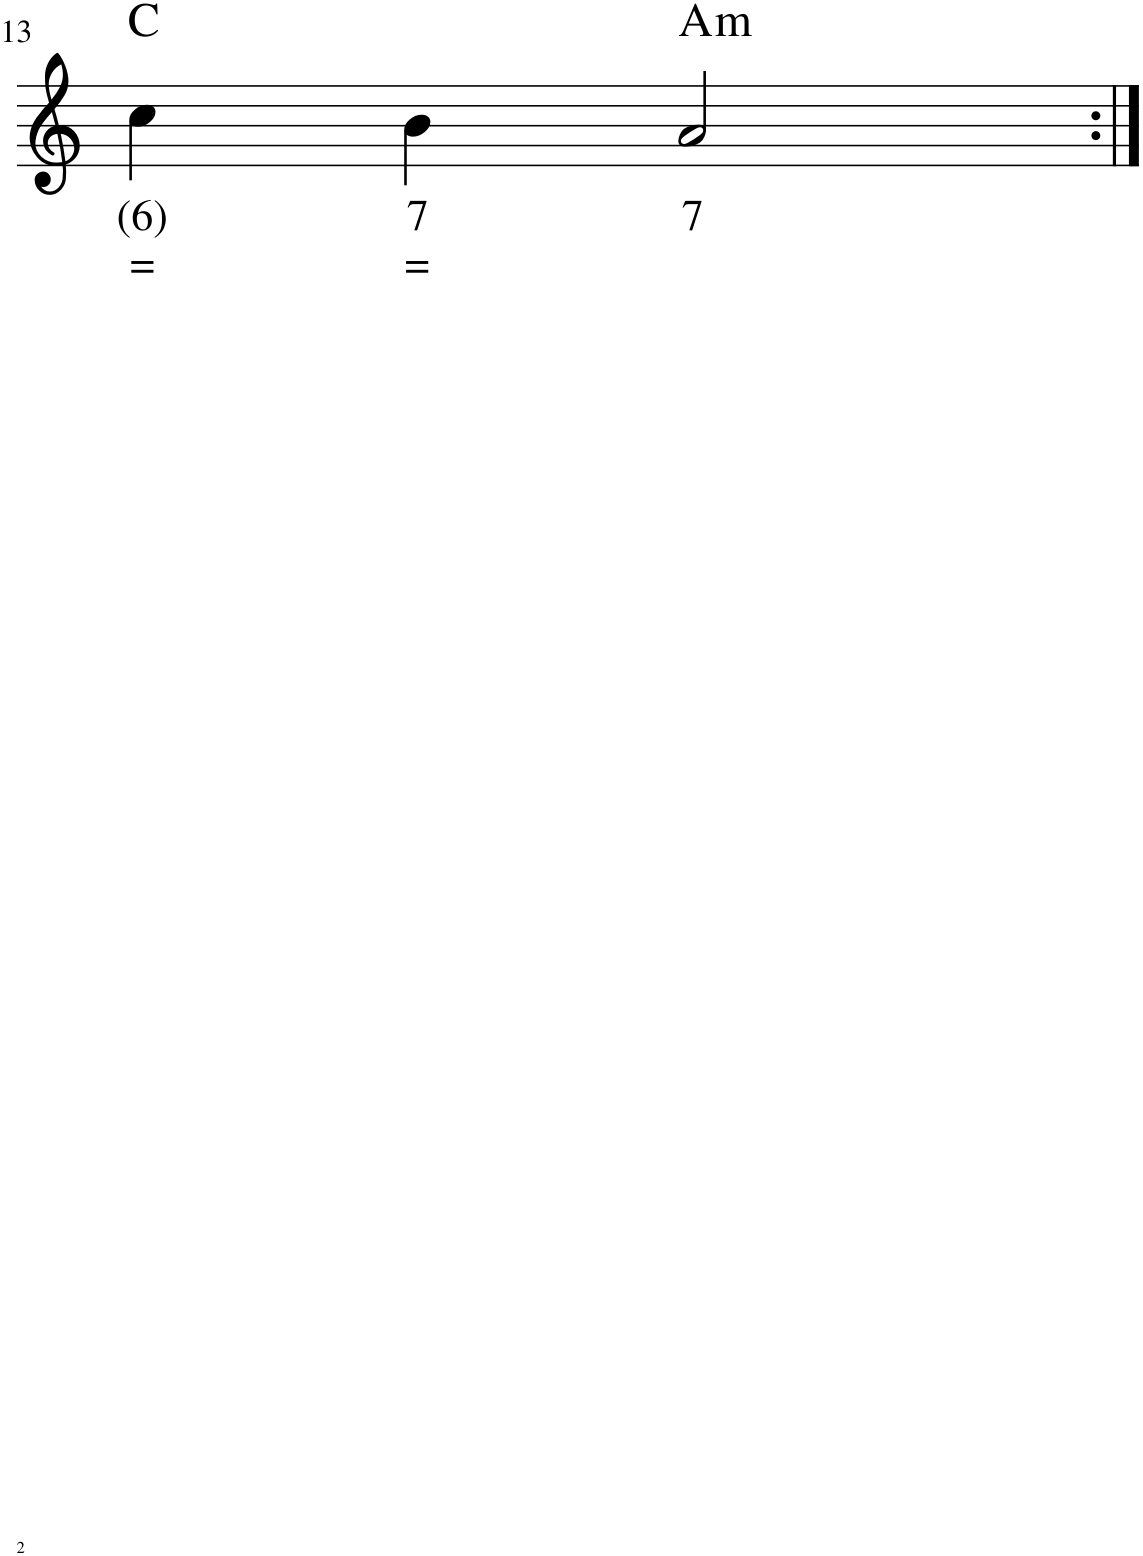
**kern	**text	**text	**harte
*part1	*part1	*part1	*part1
*staff1	*staff1	*staff1	*
*I"Accordeon	*	*	*
*I'Acc	*	*	*
!!LO:PB:g=z
*clefG2	*	*	*
*k[]	*	*	*
*M4/4	*	*	*
=13	=13	=13	=13
!	!LO:LY:b	!LO:LY:b	!
4cc\	(6)	=	C:maj
!	!LO:LY:b	!LO:LY:b	!
4b\	7	=	.
!	!LO:LY:b	!	!LO:H:kt=m
2a/	7	.	A:min
=:|!	=:|!	=:|!	=:|!
*-	*-	*-	*-
